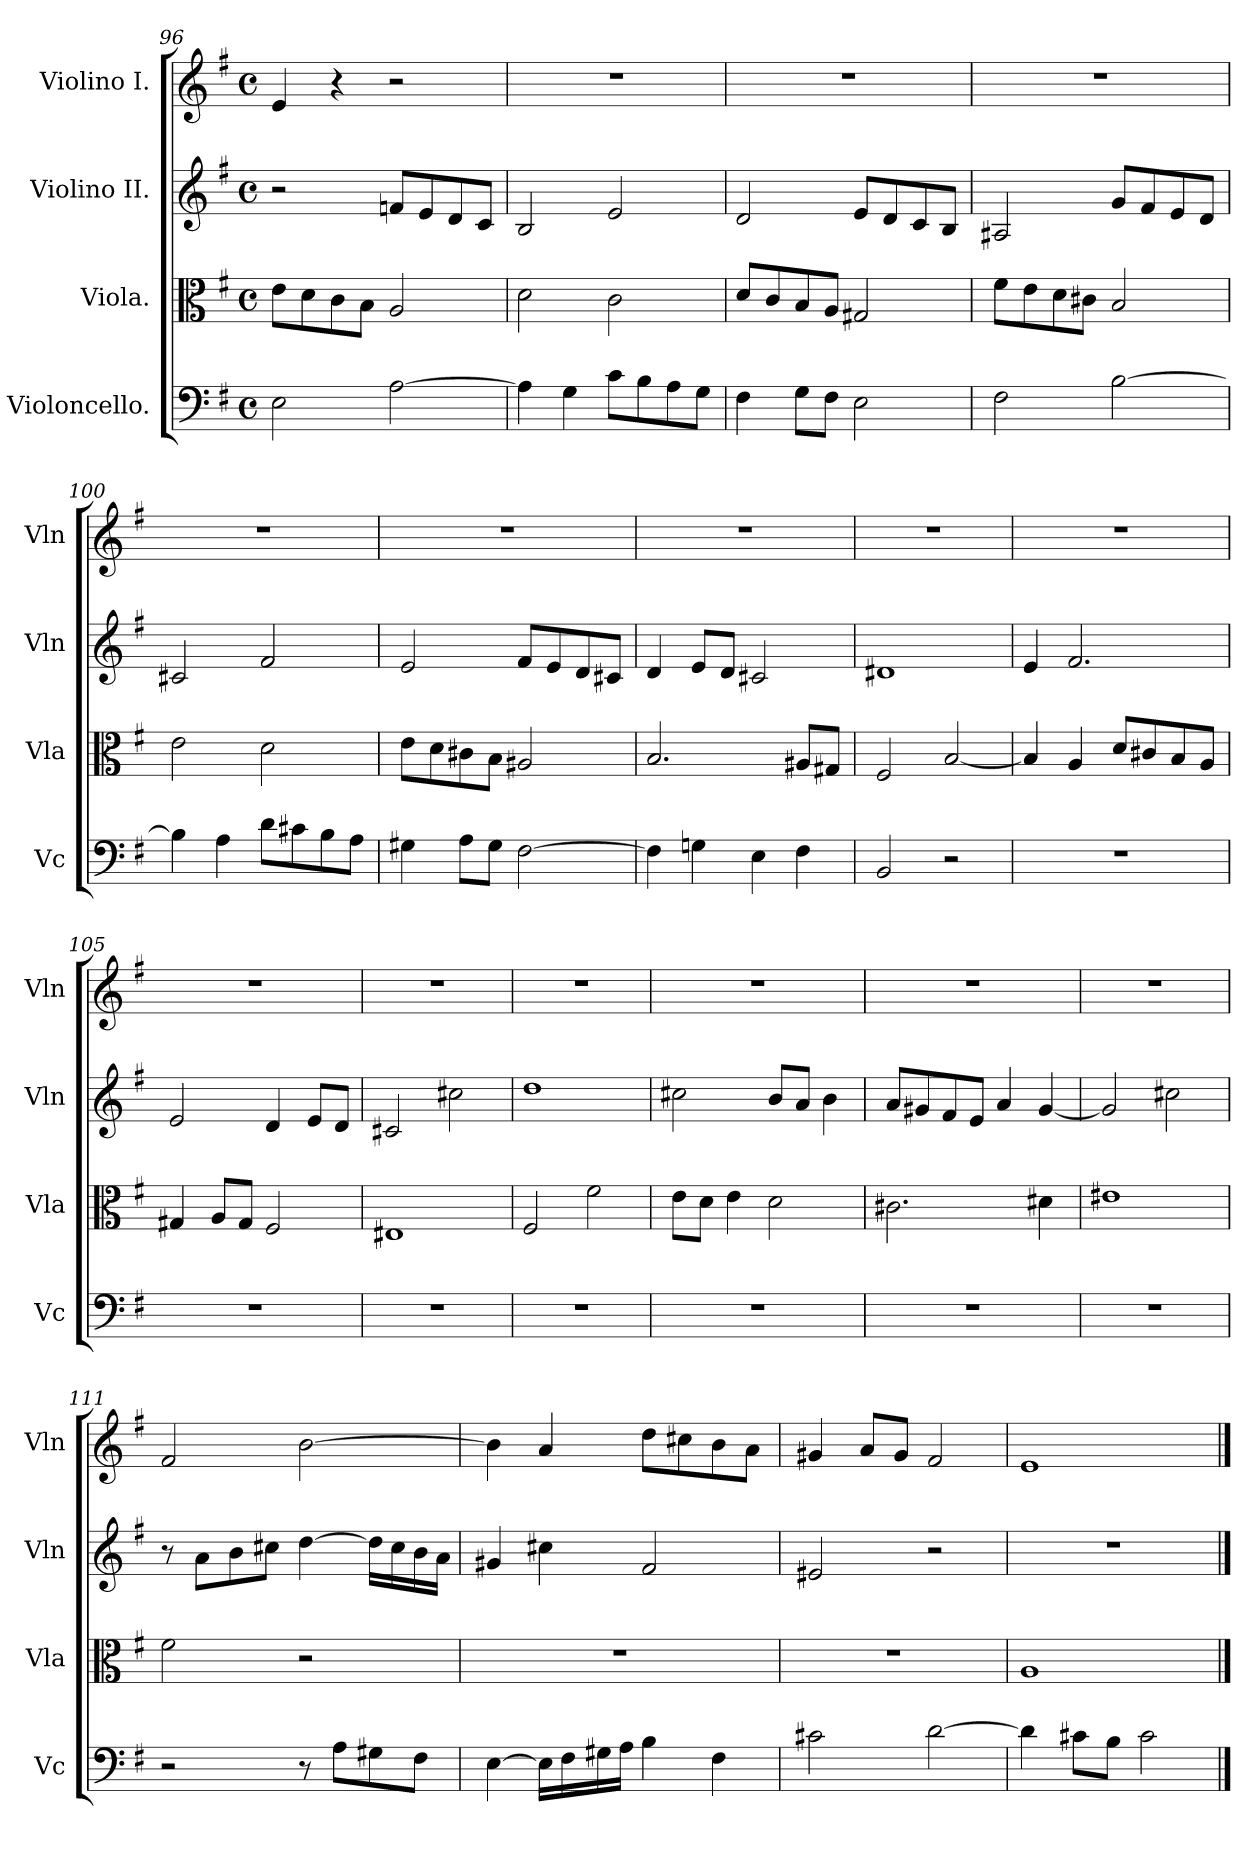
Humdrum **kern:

**kern	**kern	**kern	**kern
*part4	*part3	*part2	*part1
*staff4	*staff3	*staff2	*staff1
*I"Violoncello.	*I"Viola.	*I"Violino II.	*I"Violino I.
*I'Vc	*I'Vla	*I'Vln	*I'Vln
*clefF4	*clefC3	*clefG2	*clefG2
*k[f#]	*k[f#]	*k[f#]	*k[f#]
*M4/4	*M4/4	*M4/4	*M4/4
*met(c)	*met(c)	*met(c)	*met(c)
=96	=96	=96	=96
2E\	8e\L	2r	4e/
.	8d\	.	.
.	8c\	.	4r
.	8B\J	.	.
[2A\	2A/	8fn/L	2r
.	.	8e/	.
.	.	8d/	.
.	.	8c/J	.
=97	=97	=97	=97
4A\]	2d\	2B/	1r
4G\	.	.	.
8c\L	2c\	2e/	.
8B\	.	.	.
8A\	.	.	.
8G\J	.	.	.
=98	=98	=98	=98
4F#\	8d/L	2d/	1r
.	8c/	.	.
8G\L	8B/	.	.
8F#\J	8A/J	.	.
2E\	2G#X/	8e/L	.
.	.	8d/	.
.	.	8c/	.
.	.	8B/J	.
=99	=99	=99	=99
2F#\	8f#\L	2A#X/	1r
.	8e\	.	.
.	8d\	.	.
.	8c#X\J	.	.
[2B\	2B/	8g/L	.
.	.	8f#/	.
.	.	8e/	.
.	.	8d/J	.
=100	=100	=100	=100
4B\]	2e\	2c#X/	1r
4A\	.	.	.
8d\L	2d\	2f#/	.
8c#X\	.	.	.
8B\	.	.	.
8A\J	.	.	.
=101	=101	=101	=101
4G#X\	8e\L	2e/	1r
.	8d\	.	.
8A\L	8c#X\	.	.
8G#\J	8B\J	.	.
[2F#\	2A#X/	8f#/L	.
.	.	8e/	.
.	.	8d/	.
.	.	8c#X/J	.
=102	=102	=102	=102
4F#\]	2.B/	4d/	1r
4Gni\	.	8e/L	.
.	.	8d/J	.
4E\	.	2c#X/	.
4F#\	8A#X/L	.	.
.	8G#X/J	.	.
=103	=103	=103	=103
2BB/	2F#/	1d#X	1r
2r	[2B/	.	.
=104	=104	=104	=104
1r	4B/]	4e/	1r
.	4A/	2.f#/	.
.	8d/L	.	.
.	8c#X/	.	.
.	8B/	.	.
.	8A/J	.	.
=105	=105	=105	=105
1r	4G#X/	2e/	1r
.	8A/L	.	.
.	8G#/J	.	.
.	2F#/	4d/	.
.	.	8e/L	.
.	.	8d/J	.
=106	=106	=106	=106
1r	1E#X	2c#X/	1r
.	.	2cc#X\	.
=107	=107	=107	=107
1r	2F#/	1dd	1r
.	2f#\	.	.
=108	=108	=108	=108
1r	8e\L	2cc#X\	1r
.	8d\J	.	.
.	4e\	.	.
.	2d\	8b/L	.
.	.	8a/J	.
.	.	4b\	.
=109	=109	=109	=109
1r	2.c#X\	8a/L	1r
.	.	8g#X/	.
.	.	8f#/	.
.	.	8e/J	.
.	.	4a/	.
.	4d#X\	[4g#/	.
=110	=110	=110	=110
1r	1e#X	2g#/]	1r
.	.	2cc#X\	.
=111	=111	=111	=111
2r	2f#\	8r	2f#/
.	.	8a\L	.
.	.	8b\	.
.	.	8cc#X\J	.
8r	2r	[4dd\	[2b\
8A\L	.	.	.
8G#X\	.	16dd\LL]	.
.	.	16cc#\	.
8F#\J	.	16b\	.
.	.	16a\JJ	.
=112	=112	=112	=112
[4E\	1r	4g#X/	4b\]
16E\LL]	.	4cc#X\	4a/
16F#\	.	.	.
16G#X\	.	.	.
16A\JJ	.	.	.
4B\	.	2f#/	8dd\L
.	.	.	8cc#X\
4F#\	.	.	8b\
.	.	.	8a\J
=113	=113	=113	=113
2c#X\	1r	2e#X/	4g#X/
.	.	.	8a/L
.	.	.	8g#/J
[2d\	.	2r	2f#/
=114	=114	=114	=114
4d\]	1A	1r	1e
8c#X\L	.	.	.
8B\J	.	.	.
2c#\	.	.	.
==	==	==	==
*-	*-	*-	*-
